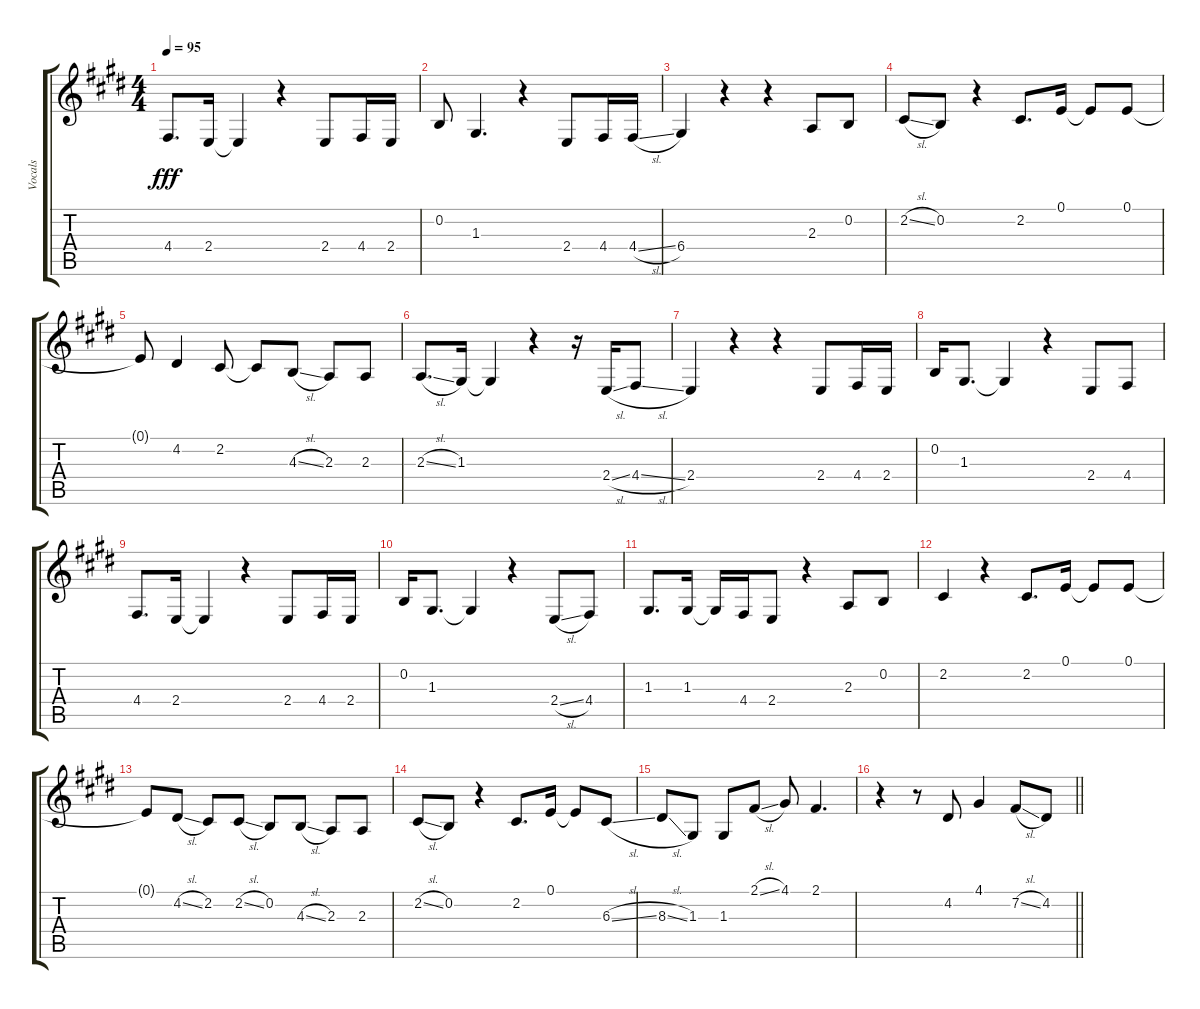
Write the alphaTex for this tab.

\track ("Vocals" "Vocals") {instrument voiceoohs}
\staff {score tabs}
\tuning (E4 B3 G3 D3 A2 E2) {hide}
\ts (4 4)
\tempo 95
\clef g2
\ks e
4.4.8{d dy fff} 2.4.16 2.4{t}.4 r.4 2.4.8 4.4.16 2.4.16 |
0.2.8 1.3.4{d} r.4 2.4.8 4.4.16 4.4{sl}.16 |
6.4.4 r.4 r.4 2.3.8 0.2.8 |
2.2{sl}.8 0.2.8 r.4 2.2.8{d} 0.1.16 0.1{t}.8 0.1.8 |
0.1{t}.8 4.2.4 2.2.8 2.2{t}.8 4.3{sl}.8 2.3.8 2.3.8 |
2.3{sl}.8{d} 1.3.16 1.3{t}.4 r.4 r.16 2.4{sl}.16 4.4{sl}.8 |
2.4.4 r.4 r.4 2.4.8 4.4.16 2.4.16 |
0.2.16 1.3.8{d} 1.3{t}.4 r.4 2.4.8 4.4.8 |
4.4.8{d} 2.4.16 2.4{t}.4 r.4 2.4.8 4.4.16 2.4.16 |
0.2.16 1.3.8{d} 1.3{t}.4 r.4 2.4{sl}.8 4.4.8 |
1.3.8{d} 1.3.16 1.3{t}.16 4.4.16 2.4.8 r.4 2.3.8 0.2.8 |
2.2.4 r.4 2.2.8{d} 0.1.16 0.1{t}.8 0.1.8 |
0.1{t}.8 4.2{sl}.8 2.2.8 2.2{sl}.8 0.2.8 4.3{sl}.8 2.3.8 2.3.8 |
2.2{sl}.8 0.2.8 r.4 2.2.8{d} 0.1.16 0.1{t}.8 6.3{sl}.8 |
8.3{sl}.8 1.3.8 1.3.8 2.1{sl}.8 4.1.8 2.1.4{d} |
\barLineRight lightlight
r.4 r.8 4.2.8 4.1.4 7.2{sl}.8 4.2.8
